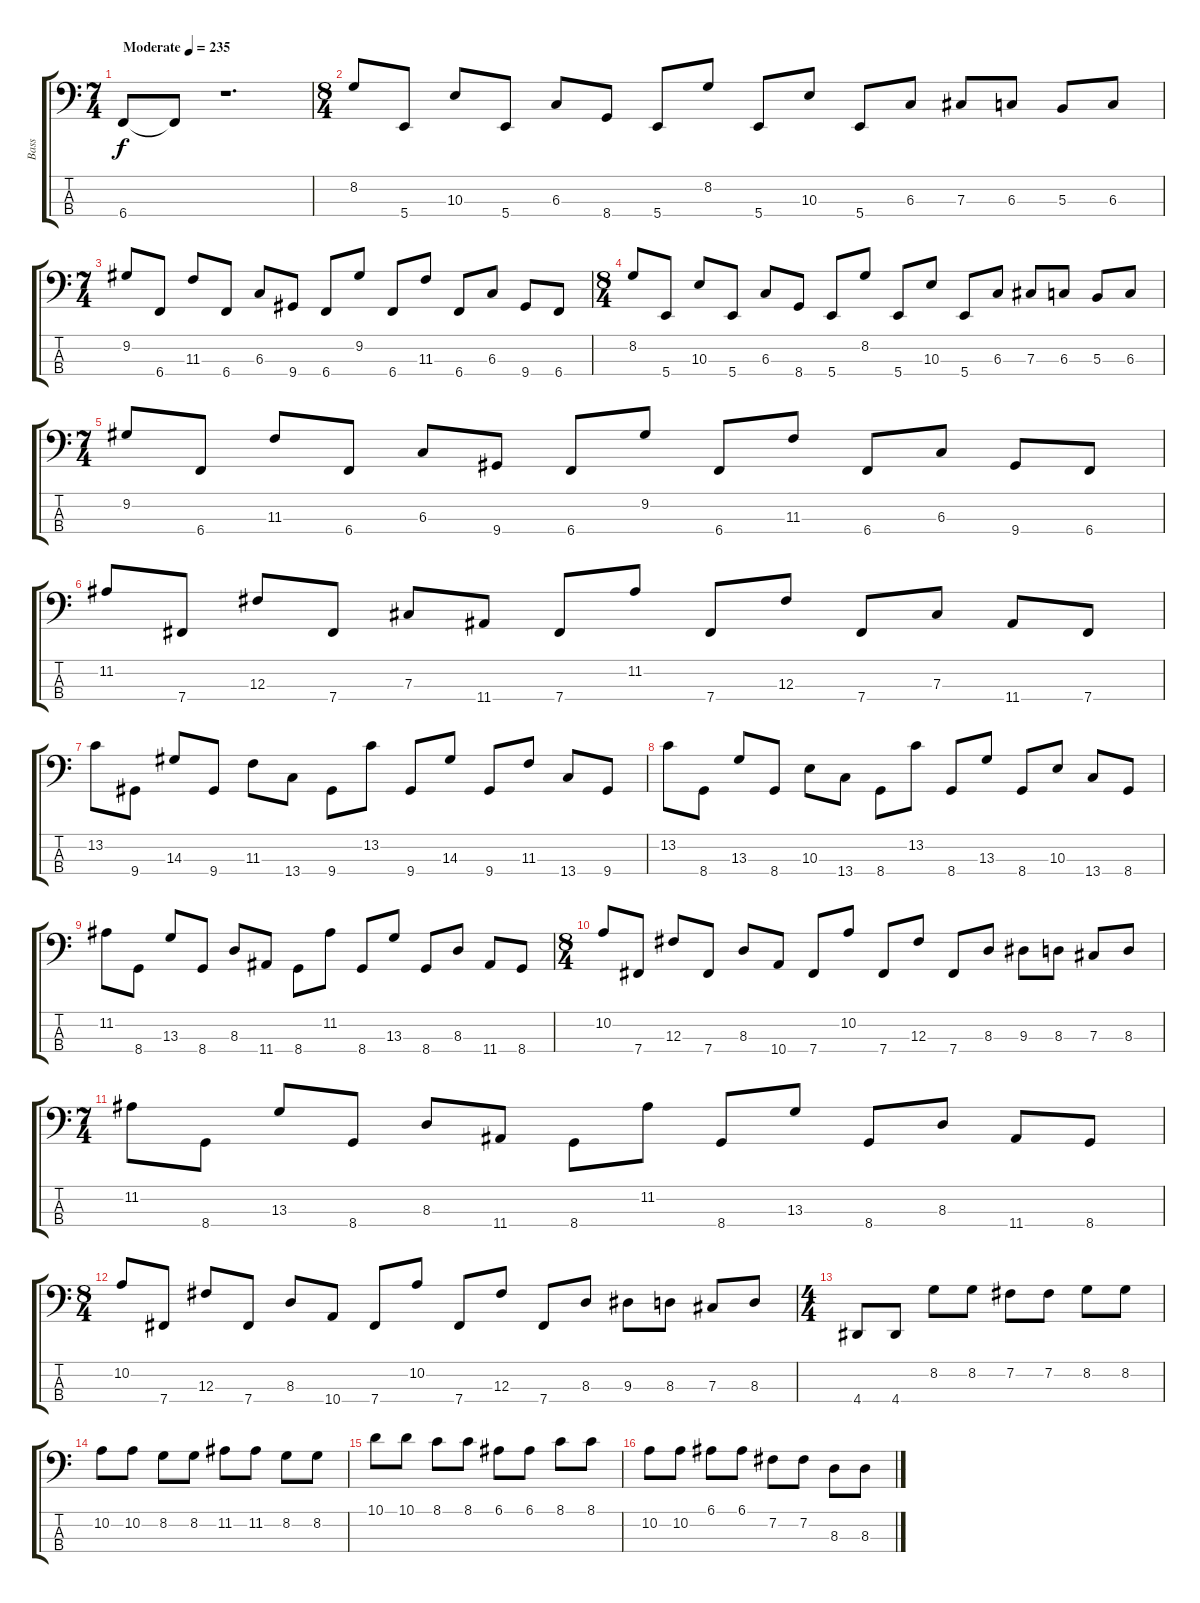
\track ("Bass" "Bass") {instrument electricbassfinger}
\staff {score tabs}
\tuning (E2 B1 Gb1 B0) {hide}
\ts (7 4)
\tempo (235 "Moderate")
\clef f4
\ks c
6.4.8{dy f instrument electricbassfinger} 6.4{t}.8 r.1{d} |
\ts (8 4)
8.2.8 5.4.8 10.3.8 5.4.8 6.3.8 8.4.8 5.4.8 8.2.8 5.4.8 10.3.8 5.4.8 6.3.8 7.3.8 6.3.8 5.3.8 6.3.8 |
\ts (7 4)
9.2.8 6.4.8 11.3.8 6.4.8 6.3.8 9.4.8 6.4.8 9.2.8 6.4.8 11.3.8 6.4.8 6.3.8 9.4.8 6.4.8 |
\ts (8 4)
8.2.8 5.4.8 10.3.8 5.4.8 6.3.8 8.4.8 5.4.8 8.2.8 5.4.8 10.3.8 5.4.8 6.3.8 7.3.8 6.3.8 5.3.8 6.3.8 |
\ts (7 4)
9.2.8 6.4.8 11.3.8 6.4.8 6.3.8 9.4.8 6.4.8 9.2.8 6.4.8 11.3.8 6.4.8 6.3.8 9.4.8 6.4.8 |
11.2.8 7.4.8 12.3.8 7.4.8 7.3.8 11.4.8 7.4.8 11.2.8 7.4.8 12.3.8 7.4.8 7.3.8 11.4.8 7.4.8 |
13.2.8 9.4.8 14.3.8 9.4.8 11.3.8 13.4.8 9.4.8 13.2.8 9.4.8 14.3.8 9.4.8 11.3.8 13.4.8 9.4.8 |
13.2.8 8.4.8 13.3.8 8.4.8 10.3.8 13.4.8 8.4.8 13.2.8 8.4.8 13.3.8 8.4.8 10.3.8 13.4.8 8.4.8 |
11.2.8 8.4.8 13.3.8 8.4.8 8.3.8 11.4.8 8.4.8 11.2.8 8.4.8 13.3.8 8.4.8 8.3.8 11.4.8 8.4.8 |
\ts (8 4)
10.2.8 7.4.8 12.3.8 7.4.8 8.3.8 10.4.8 7.4.8 10.2.8 7.4.8 12.3.8 7.4.8 8.3.8 9.3.8 8.3.8 7.3.8 8.3.8 |
\ts (7 4)
11.2.8 8.4.8 13.3.8 8.4.8 8.3.8 11.4.8 8.4.8 11.2.8 8.4.8 13.3.8 8.4.8 8.3.8 11.4.8 8.4.8 |
\ts (8 4)
10.2.8 7.4.8 12.3.8 7.4.8 8.3.8 10.4.8 7.4.8 10.2.8 7.4.8 12.3.8 7.4.8 8.3.8 9.3.8 8.3.8 7.3.8 8.3.8 |
\ts (4 4)
4.4.8 4.4.8 8.2.8 8.2.8 7.2.8 7.2.8 8.2.8 8.2.8 |
10.2.8 10.2.8 8.2.8 8.2.8 11.2.8 11.2.8 8.2.8 8.2.8 |
10.1.8 10.1.8 8.1.8 8.1.8 6.1.8 6.1.8 8.1.8 8.1.8 |
10.2.8 10.2.8 6.1.8 6.1.8 7.2.8 7.2.8 8.3.8 8.3.8
